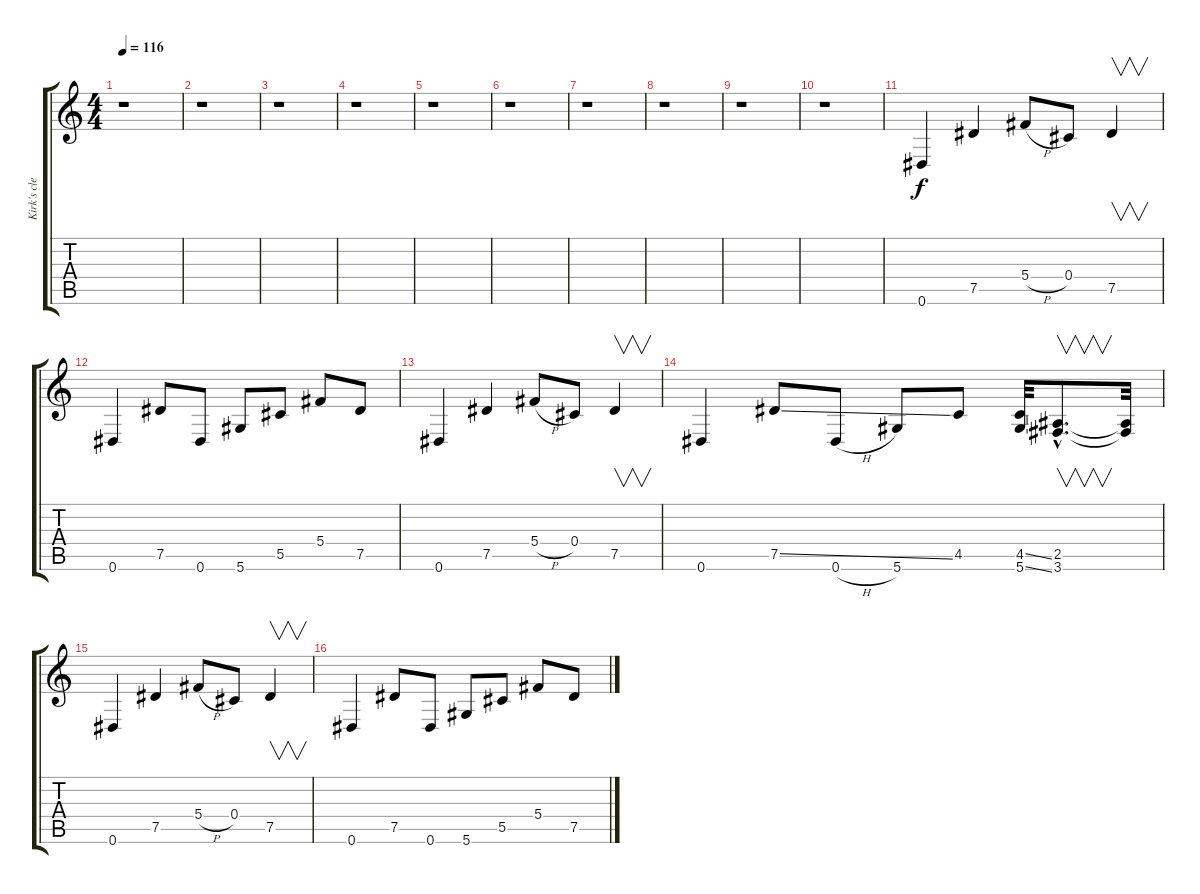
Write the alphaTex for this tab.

\track ("Kirk's clean" "Kirk's cle") {instrument electricguitarclean}
\staff {score tabs}
\tuning (Eb4 Bb3 Gb3 Db3 Ab2 Eb2) {hide}
\ts (4 4)
\tempo 116
\clef g2
\ks c
r.1{dy f} |
r.1 |
r.1 |
r.1 |
r.1 |
r.1 |
r.1 |
r.1 |
r.1 |
r.1 |
0.6.4 7.5.4 5.4{h}.8 0.4.8 7.5.4{v} |
0.6.4 7.5.8 0.6.8 5.6.8 5.5.8 5.4.8 7.5.8 |
0.6.4 7.5.4 5.4{h}.8 0.4.8 7.5.4{v} |
0.6.4 7.5{ss}.8 0.6{h}.8 5.6.8 4.5.8 (4.5{ss} 5.6{ss}).32 (2.5{hac} 3.6{hac}).8{v d} (2.5{t} 3.6{t}).32 |
0.6.4 7.5.4 5.4{h}.8 0.4.8 7.5.4{v} |
0.6.4 7.5.8 0.6.8 5.6.8 5.5.8 5.4.8 7.5.8
